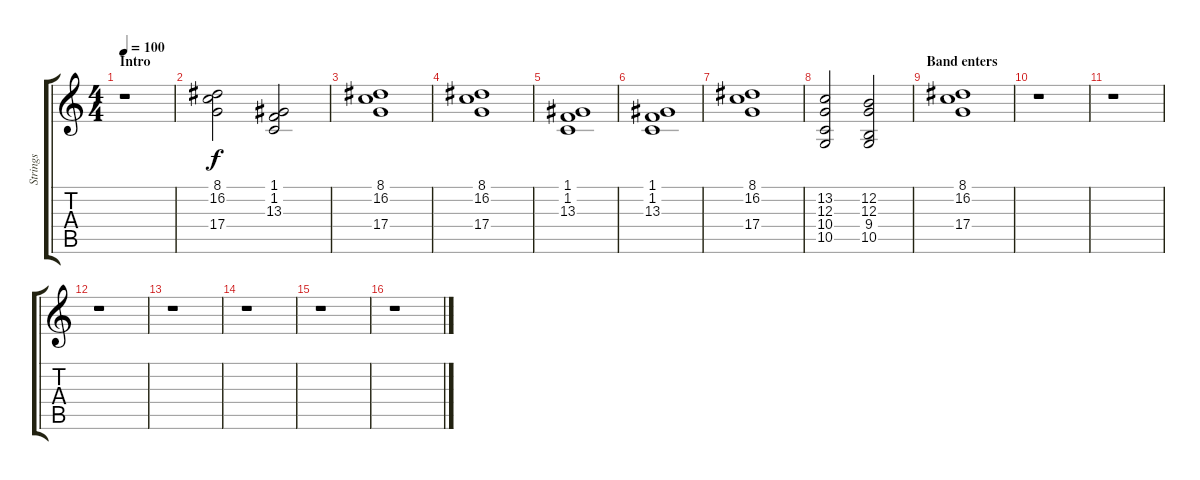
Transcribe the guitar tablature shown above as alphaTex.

\track ("Strings" "Strings") {instrument stringensemble1}
\staff {score tabs}
\tuning (E4 B3 G3 D3 A2 E2) {hide}
\ts (4 4)
\section ("" "Intro")
\tempo 100
\clef g2
\ks c
r.1{dy f instrument stringensemble1} |
(8.1 16.2 17.4).2 (1.1 1.2 13.3).2 |
(8.1 16.2 17.4).1 |
(8.1 16.2 17.4).1 |
(1.1 1.2 13.3).1 |
(1.1 1.2 13.3).1 |
(8.1 16.2 17.4).1 |
(13.2 12.3 10.4 10.5).2 (12.2 12.3 9.4 10.5).2 |
\section ("" "Band enters")
(8.1 16.2 17.4).1 |
r.1 |
r.1 |
r.1 |
r.1 |
r.1 |
r.1 |
r.1
